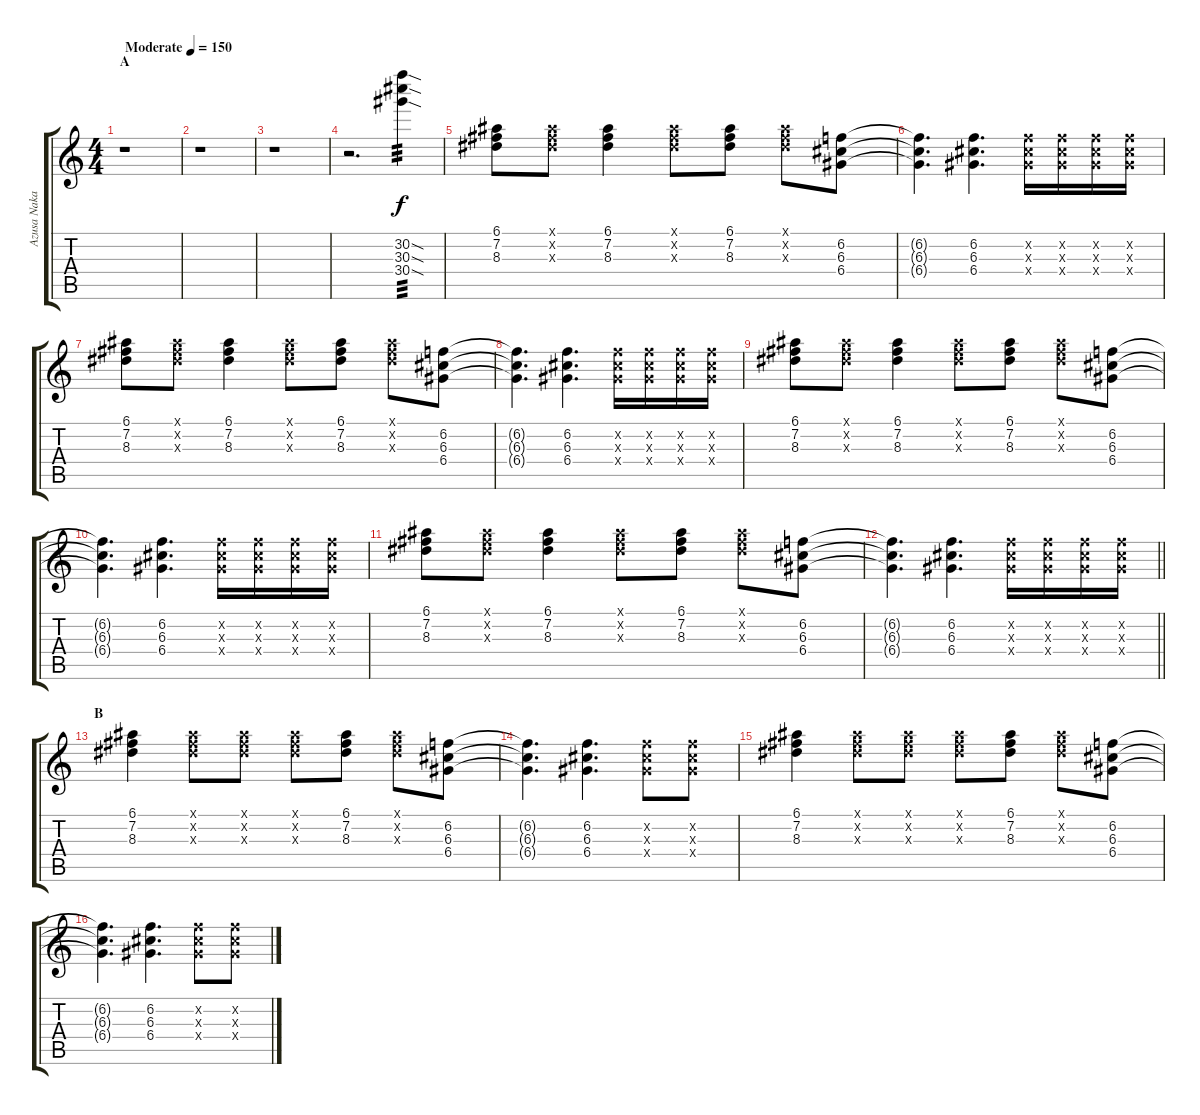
\track ("Azusa Nakano" "Azusa Naka") {instrument overdrivenguitar}
\staff {score tabs}
\tuning (E4 B3 G3 D3 A2 E2) {hide}
\ts (4 4)
\section ("" "A")
\tempo (150 "Moderate")
\clef g2
\ks c
r.1{dy f instrument overdrivenguitar} |
r.1 |
r.1 |
r.2{d} (30.2{sod} 30.3{sod} 30.4{sod}).4{tp 3} |
(6.1 7.2 8.3).8 (6.1{x} 7.2{x} 8.3{x}).8 (6.1 7.2 8.3).4 (6.1{x} 7.2{x} 8.3{x}).8 (6.1 7.2 8.3).8 (6.1{x} 7.2{x} 8.3{x}).8 (6.2 6.3 6.4).8 |
(6.2{t} 6.3{t} 6.4{t}).4{d} (6.2 6.3 6.4).4{d} (6.2{x} 6.3{x} 6.4{x}).16 (6.2{x} 6.3{x} 6.4{x}).16 (6.2{x} 6.3{x} 6.4{x}).16 (6.2{x} 6.3{x} 6.4{x}).16 |
(6.1 7.2 8.3).8 (6.1{x} 7.2{x} 8.3{x}).8 (6.1 7.2 8.3).4 (6.1{x} 7.2{x} 8.3{x}).8 (6.1 7.2 8.3).8 (6.1{x} 7.2{x} 8.3{x}).8 (6.2 6.3 6.4).8 |
(6.2{t} 6.3{t} 6.4{t}).4{d} (6.2 6.3 6.4).4{d} (6.2{x} 6.3{x} 6.4{x}).16 (6.2{x} 6.3{x} 6.4{x}).16 (6.2{x} 6.3{x} 6.4{x}).16 (6.2{x} 6.3{x} 6.4{x}).16 |
(6.1 7.2 8.3).8 (6.1{x} 7.2{x} 8.3{x}).8 (6.1 7.2 8.3).4 (6.1{x} 7.2{x} 8.3{x}).8 (6.1 7.2 8.3).8 (6.1{x} 7.2{x} 8.3{x}).8 (6.2 6.3 6.4).8 |
(6.2{t} 6.3{t} 6.4{t}).4{d} (6.2 6.3 6.4).4{d} (6.2{x} 6.3{x} 6.4{x}).16 (6.2{x} 6.3{x} 6.4{x}).16 (6.2{x} 6.3{x} 6.4{x}).16 (6.2{x} 6.3{x} 6.4{x}).16 |
(6.1 7.2 8.3).8 (6.1{x} 7.2{x} 8.3{x}).8 (6.1 7.2 8.3).4 (6.1{x} 7.2{x} 8.3{x}).8 (6.1 7.2 8.3).8 (6.1{x} 7.2{x} 8.3{x}).8 (6.2 6.3 6.4).8 |
\barLineRight lightlight
(6.2{t} 6.3{t} 6.4{t}).4{d} (6.2 6.3 6.4).4{d} (6.2{x} 6.3{x} 6.4{x}).16 (6.2{x} 6.3{x} 6.4{x}).16 (6.2{x} 6.3{x} 6.4{x}).16 (6.2{x} 6.3{x} 6.4{x}).16 |
\section ("" "B")
(6.1 7.2 8.3).4 (6.1{x} 7.2{x} 8.3{x}).8 (6.1{x} 7.2{x} 8.3{x}).8 (6.1{x} 7.2{x} 8.3{x}).8 (6.1 7.2 8.3).8 (6.1{x} 7.2{x} 8.3{x}).8 (6.2 6.3 6.4).8 |
(6.2{t} 6.3{t} 6.4{t}).4{d} (6.2 6.3 6.4).4{d} (6.2{x} 6.3{x} 6.4{x}).8 (6.2{x} 6.3{x} 6.4{x}).8 |
(6.1 7.2 8.3).4 (6.1{x} 7.2{x} 8.3{x}).8 (6.1{x} 7.2{x} 8.3{x}).8 (6.1{x} 7.2{x} 8.3{x}).8 (6.1 7.2 8.3).8 (6.1{x} 7.2{x} 8.3{x}).8 (6.2 6.3 6.4).8 |
(6.2{t} 6.3{t} 6.4{t}).4{d} (6.2 6.3 6.4).4{d} (6.2{x} 6.3{x} 6.4{x}).8 (6.2{x} 6.3{x} 6.4{x}).8
